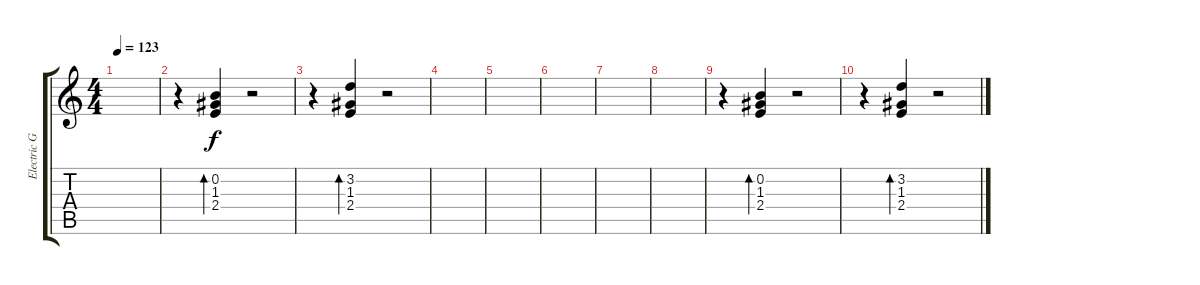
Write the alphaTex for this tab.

\track ("Electric Gtr." "Electric G") {instrument acousticguitarsteel}
\staff {score tabs}
\tuning (E4 B3 G3 D3 A2 E2) {hide}
\ts (4 4)
\tempo 123
\clef g2
\ks c
|
r.4 (0.2 1.3 2.4).4{bd 120} r.2 |
r.4 (3.2 1.3 2.4).4{bd 120} r.2 |
|
|
|
|
|
r.4 (0.2 1.3 2.4).4{bd 120} r.2 |
r.4 (3.2 1.3 2.4).4{bd 120} r.2
